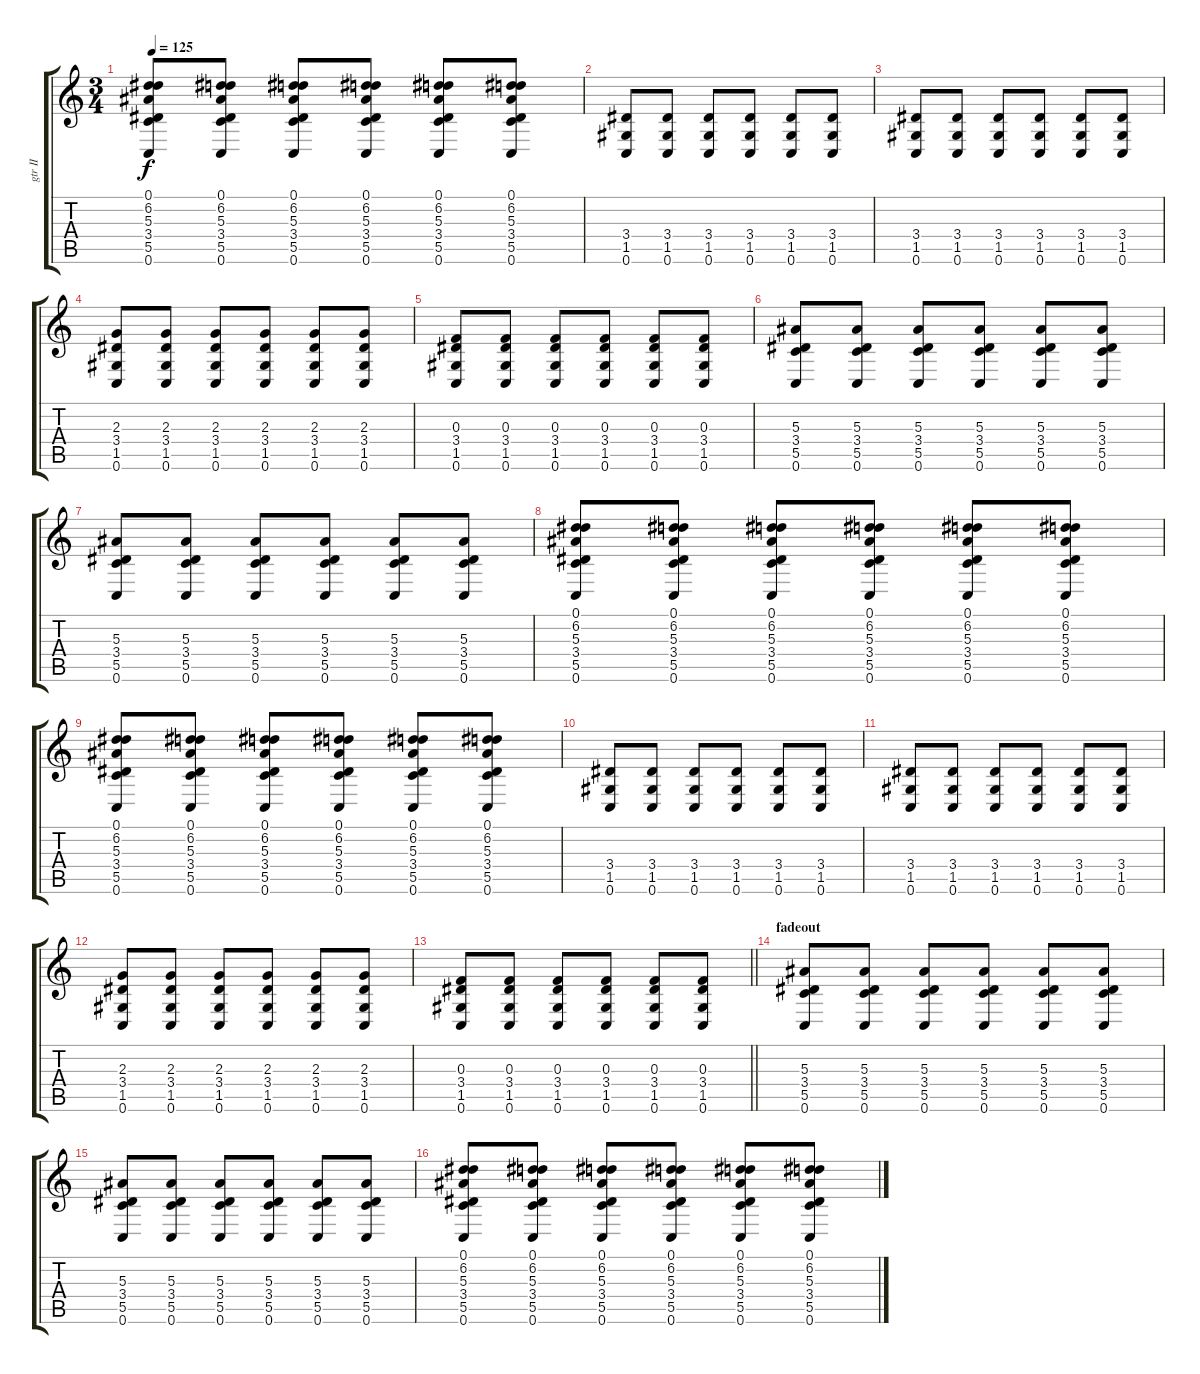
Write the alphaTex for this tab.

\track ("gtr II" "gtr II") {instrument electricguitarjazz}
\staff {score tabs}
\tuning (D4 A3 F3 C3 G2 C2) {hide}
\ts (3 4)
\tempo 125
\clef g2
\ks c
(0.1 6.2 5.3 3.4 5.5 0.6).8{dy f} (0.1 6.2 5.3 3.4 5.5 0.6).8 (0.1 6.2 5.3 3.4 5.5 0.6).8 (0.1 6.2 5.3 3.4 5.5 0.6).8 (0.1 6.2 5.3 3.4 5.5 0.6).8 (0.1 6.2 5.3 3.4 5.5 0.6).8 |
(3.4 1.5 0.6).8 (3.4 1.5 0.6).8 (3.4 1.5 0.6).8 (3.4 1.5 0.6).8 (3.4 1.5 0.6).8 (3.4 1.5 0.6).8 |
(3.4 1.5 0.6).8 (3.4 1.5 0.6).8 (3.4 1.5 0.6).8 (3.4 1.5 0.6).8 (3.4 1.5 0.6).8 (3.4 1.5 0.6).8 |
(2.3 3.4 1.5 0.6).8 (2.3 3.4 1.5 0.6).8 (2.3 3.4 1.5 0.6).8 (2.3 3.4 1.5 0.6).8 (2.3 3.4 1.5 0.6).8 (2.3 3.4 1.5 0.6).8 |
(0.3 3.4 1.5 0.6).8 (0.3 3.4 1.5 0.6).8 (0.3 3.4 1.5 0.6).8 (0.3 3.4 1.5 0.6).8 (0.3 3.4 1.5 0.6).8 (0.3 3.4 1.5 0.6).8 |
(5.3 3.4 5.5 0.6).8 (5.3 3.4 5.5 0.6).8 (5.3 3.4 5.5 0.6).8 (5.3 3.4 5.5 0.6).8 (5.3 3.4 5.5 0.6).8 (5.3 3.4 5.5 0.6).8 |
(5.3 3.4 5.5 0.6).8 (5.3 3.4 5.5 0.6).8 (5.3 3.4 5.5 0.6).8 (5.3 3.4 5.5 0.6).8 (5.3 3.4 5.5 0.6).8 (5.3 3.4 5.5 0.6).8 |
(0.1 6.2 5.3 3.4 5.5 0.6).8 (0.1 6.2 5.3 3.4 5.5 0.6).8 (0.1 6.2 5.3 3.4 5.5 0.6).8 (0.1 6.2 5.3 3.4 5.5 0.6).8 (0.1 6.2 5.3 3.4 5.5 0.6).8 (0.1 6.2 5.3 3.4 5.5 0.6).8 |
(0.1 6.2 5.3 3.4 5.5 0.6).8 (0.1 6.2 5.3 3.4 5.5 0.6).8 (0.1 6.2 5.3 3.4 5.5 0.6).8 (0.1 6.2 5.3 3.4 5.5 0.6).8 (0.1 6.2 5.3 3.4 5.5 0.6).8 (0.1 6.2 5.3 3.4 5.5 0.6).8 |
(3.4 1.5 0.6).8 (3.4 1.5 0.6).8 (3.4 1.5 0.6).8 (3.4 1.5 0.6).8 (3.4 1.5 0.6).8 (3.4 1.5 0.6).8 |
(3.4 1.5 0.6).8 (3.4 1.5 0.6).8 (3.4 1.5 0.6).8 (3.4 1.5 0.6).8 (3.4 1.5 0.6).8 (3.4 1.5 0.6).8 |
(2.3 3.4 1.5 0.6).8 (2.3 3.4 1.5 0.6).8 (2.3 3.4 1.5 0.6).8 (2.3 3.4 1.5 0.6).8 (2.3 3.4 1.5 0.6).8 (2.3 3.4 1.5 0.6).8 |
\barLineRight lightlight
(0.3 3.4 1.5 0.6).8 (0.3 3.4 1.5 0.6).8 (0.3 3.4 1.5 0.6).8 (0.3 3.4 1.5 0.6).8 (0.3 3.4 1.5 0.6).8 (0.3 3.4 1.5 0.6).8 |
\section ("" "fadeout")
(5.3 3.4 5.5 0.6).8{volume 9} (5.3 3.4 5.5 0.6).8 (5.3 3.4 5.5 0.6).8 (5.3 3.4 5.5 0.6).8 (5.3 3.4 5.5 0.6).8 (5.3 3.4 5.5 0.6).8 |
(5.3 3.4 5.5 0.6).8 (5.3 3.4 5.5 0.6).8 (5.3 3.4 5.5 0.6).8 (5.3 3.4 5.5 0.6).8 (5.3 3.4 5.5 0.6).8 (5.3 3.4 5.5 0.6).8 |
(0.1 6.2 5.3 3.4 5.5 0.6).8 (0.1 6.2 5.3 3.4 5.5 0.6).8 (0.1 6.2 5.3 3.4 5.5 0.6).8 (0.1 6.2 5.3 3.4 5.5 0.6).8 (0.1 6.2 5.3 3.4 5.5 0.6).8 (0.1 6.2 5.3 3.4 5.5 0.6).8
